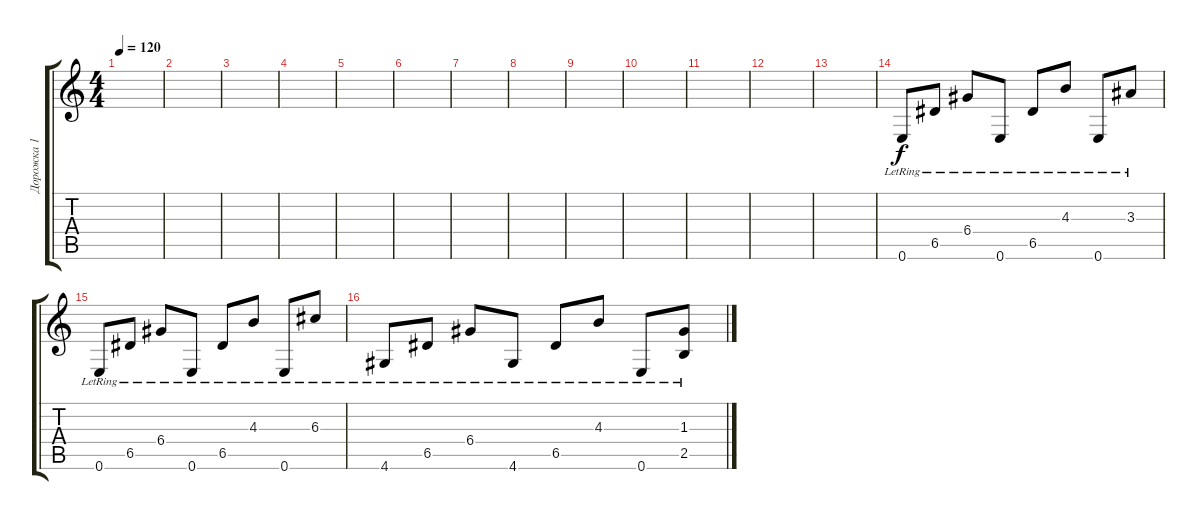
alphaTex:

\track ("Дорожка 1" "Дорожка 1") {instrument electricguitarjazz}
\staff {score tabs}
\tuning (E4 B3 G3 D3 A2 E2) {hide}
\ts (4 4)
\tempo 120
\clef g2
\ks c
|
|
|
|
|
|
|
|
|
|
|
|
|
0.6{lr}.8 6.5{lr}.8 6.4{lr}.8 0.6{lr}.8 6.5{lr}.8 4.3{lr}.8 0.6{lr}.8 3.3{lr}.8 |
0.6{lr}.8 6.5{lr}.8 6.4{lr}.8 0.6{lr}.8 6.5{lr}.8 4.3{lr}.8 0.6{lr}.8 6.3{lr}.8 |
4.6{lr}.8 6.5{lr}.8 6.4{lr}.8 4.6{lr}.8 6.5{lr}.8 4.3{lr}.8 0.6{lr}.8 (1.3 2.5{lr}).8
